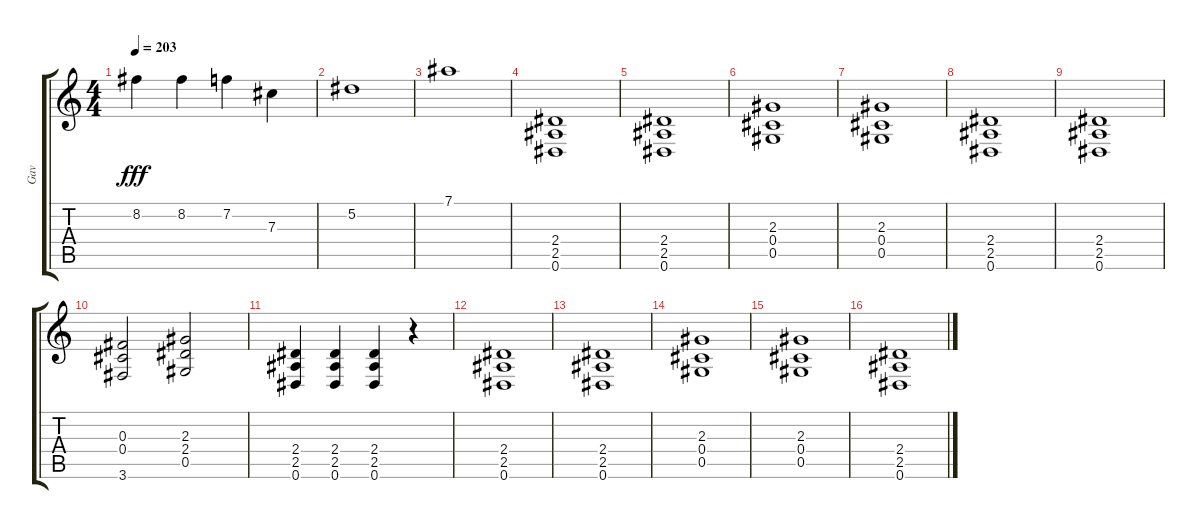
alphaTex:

\track ("Gav" "Gav") {instrument overdrivenguitar}
\staff {score tabs}
\tuning (Eb4 Bb3 Gb3 Db3 Ab2 Eb2) {hide}
\ts (4 4)
\tempo 203
\clef g2
\ks c
8.2.4{dy fff} 8.2.4 7.2.4 7.3.4 |
5.2.1 |
7.1.1 |
(2.4 2.5 0.6).1 |
(2.4 2.5 0.6).1 |
(2.3 0.4 0.5).1 |
(2.3 0.4 0.5).1 |
(2.4 2.5 0.6).1 |
(2.4 2.5 0.6).1 |
(0.3 0.4 3.6).2 (2.3 2.4 0.5).2 |
(2.4 2.5 0.6).4 (2.4 2.5 0.6).4 (2.4 2.5 0.6).4 r.4 |
(2.4 2.5 0.6).1 |
(2.4 2.5 0.6).1 |
(2.3 0.4 0.5).1 |
(2.3 0.4 0.5).1 |
(2.4 2.5 0.6).1
